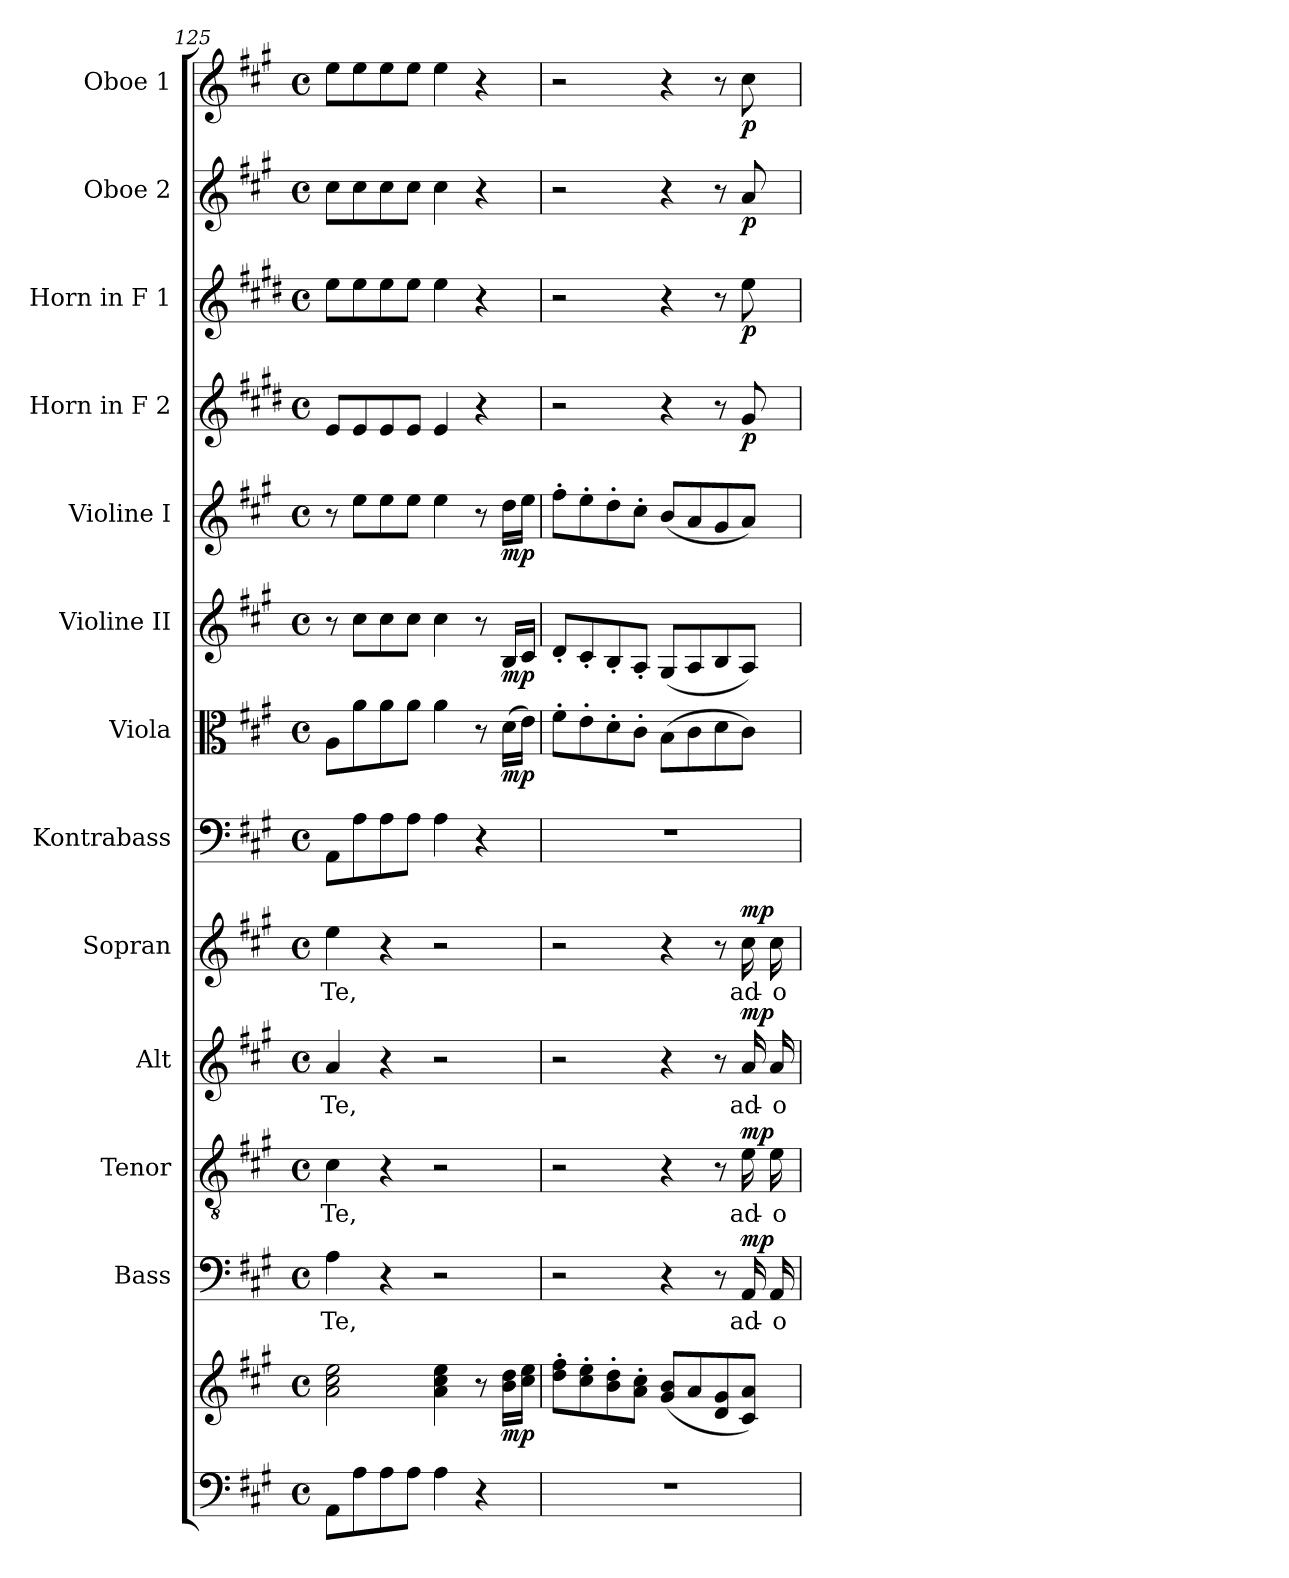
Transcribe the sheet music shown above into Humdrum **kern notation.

**kern	**kern	**dynam	**kern	**text	**dynam	**kern	**text	**dynam	**kern	**text	**dynam	**kern	**text	**dynam	**kern	**kern	**dynam	**kern	**dynam	**kern	**dynam	**kern	**dynam	**kern	**dynam	**kern	**dynam	**kern	**dynam
*part13	*part13	*part13	*part12	*part12	*part12	*part11	*part11	*part11	*part10	*part10	*part10	*part9	*part9	*part9	*part8	*part7	*part7	*part6	*part6	*part5	*part5	*part4	*part4	*part3	*part3	*part2	*part2	*part1	*part1
*staff14	*staff13	*staff13/14	*staff12	*staff12	*staff12	*staff11	*staff11	*staff11	*staff10	*staff10	*staff10	*staff9	*staff9	*staff9	*staff8	*staff7	*staff7	*staff6	*staff6	*staff5	*staff5	*staff4	*staff4	*staff3	*staff3	*staff2	*staff2	*staff1	*staff1
*	*	*	*I"Bass	*	*	*I"Tenor	*	*	*I"Alt	*	*	*I"Sopran	*	*	*I"Kontrabass	*I"Viola	*	*I"Violine II	*	*I"Violine I	*	*I"Horn in F 2	*	*I"Horn in F 1	*	*I"Oboe 2	*	*I"Oboe 1	*
*	*	*	*I'B.	*	*	*I'T.	*	*	*I'A.	*	*	*I'S.	*	*	*I'Kb.	*I'Vla.	*	*I'Vl. II	*	*I'Vl. I	*	*	*	*	*	*I'Ob.. 2	*	*I'Ob. 1	*
*clefF4	*clefG2	*	*clefF4	*	*	*clefGv2	*	*	*clefG2	*	*	*clefG2	*	*	*clefF4	*clefC3	*	*clefG2	*	*clefG2	*	*clefG2	*	*clefG2	*	*clefG2	*	*clefG2	*
*	*	*	*	*	*	*	*	*	*	*	*	*	*	*	*ITrd7c12	*	*	*	*	*	*	*ITrd4c7	*	*ITrd4c7	*	*	*	*	*
*k[f#c#g#]	*k[f#c#g#]	*	*k[f#c#g#]	*	*	*k[f#c#g#]	*	*	*k[f#c#g#]	*	*	*k[f#c#g#]	*	*	*k[f#c#g#]	*k[f#c#g#]	*	*k[f#c#g#]	*	*k[f#c#g#]	*	*k[f#c#g#]	*	*k[f#c#g#]	*	*k[f#c#g#]	*	*k[f#c#g#]	*
*A:	*A:	*	*A:	*	*	*A:	*	*	*A:	*	*	*A:	*	*	*A:	*A:	*	*A:	*	*A:	*	*A:	*	*A:	*	*A:	*	*A:	*
*M4/4	*M4/4	*	*M4/4	*	*	*M4/4	*	*	*M4/4	*	*	*M4/4	*	*	*M4/4	*M4/4	*	*M4/4	*	*M4/4	*	*M4/4	*	*M4/4	*	*M4/4	*	*M4/4	*
*met(c)	*met(c)	*	*met(c)	*	*	*met(c)	*	*	*met(c)	*	*	*met(c)	*	*	*met(c)	*met(c)	*	*met(c)	*	*met(c)	*	*met(c)	*	*met(c)	*	*met(c)	*	*met(c)	*
=125	=125	=125	=125	=125	=125	=125	=125	=125	=125	=125	=125	=125	=125	=125	=125	=125	=125	=125	=125	=125	=125	=125	=125	=125	=125	=125	=125	=125	=125
!	!	!	!	!LO:LY:b	!	!	!LO:LY:b	!	!	!LO:LY:b	!	!	!LO:LY:b	!	!	!	!	!	!	!	!	!	!	!	!	!	!	!	!
8AA\L	2a\ 2cc#\ 2ee\	.	4A\	Te,	.	4c#\	Te,	.	4a/	Te,	.	4ee\	Te,	.	8AAA\L	8A\L	.	8r	.	8r	.	8A/L	.	8a\L	.	8cc#\L	.	8ee\L	.
8A\	.	.	.	.	.	.	.	.	.	.	.	.	.	.	8AA\	8a\	.	8cc#\L	.	8ee\L	.	8A/	.	8a\	.	8cc#\	.	8ee\	.
8A\	.	.	4r	.	.	4r	.	.	4r	.	.	4r	.	.	8AA\	8a\	.	8cc#\	.	8ee\	.	8A/	.	8a\	.	8cc#\	.	8ee\	.
8A\J	.	.	.	.	.	.	.	.	.	.	.	.	.	.	8AA\J	8a\J	.	8cc#\J	.	8ee\J	.	8A/J	.	8a\J	.	8cc#\J	.	8ee\J	.
4A\	4a\ 4cc#\ 4ee\	.	2r	.	.	2r	.	.	2r	.	.	2r	.	.	4AA\	4a\	.	4cc#\	.	4ee\	.	4A/	.	4a\	.	4cc#\	.	4ee\	.
4r	8r	.	.	.	.	.	.	.	.	.	.	.	.	.	4r	8r	.	8r	.	8r	.	4r	.	4r	.	4r	.	4r	.
!	!	!LO:DY:b	!	!	!	!	!	!	!	!	!	!	!	!	!	!	!LO:DY:b	!	!LO:DY:b	!	!LO:DY:b	!	!	!	!	!	!	!	!
.	16b\ 16dd\LL	mp	.	.	.	.	.	.	.	.	.	.	.	.	.	(>16d\LL	mp	16B/LL	mp	16dd\LL	mp	.	.	.	.	.	.	.	.
.	16cc#\ 16ee\JJ	.	.	.	.	.	.	.	.	.	.	.	.	.	.	16e\JJ)	.	16c#/JJ	.	16ee\JJ	.	.	.	.	.	.	.	.	.
=126	=126	=126	=126	=126	=126	=126	=126	=126	=126	=126	=126	=126	=126	=126	=126	=126	=126	=126	=126	=126	=126	=126	=126	=126	=126	=126	=126	=126	=126
1r	8dd\'> 8ff#\'>L	.	2r	.	.	2r	.	.	2r	.	.	2r	.	.	1r	8f#'>\L	.	8d'</L	.	8ff#'>\L	.	2r	.	2r	.	2r	.	2r	.
.	8cc#\'> 8ee\'>	.	.	.	.	.	.	.	.	.	.	.	.	.	.	8e'>\	.	8c#'</	.	8ee'>\	.	.	.	.	.	.	.	.	.
.	8b\'> 8dd\'>	.	.	.	.	.	.	.	.	.	.	.	.	.	.	8d'>\	.	8B'</	.	8dd'>\	.	.	.	.	.	.	.	.	.
.	8a\'> 8cc#\'>J	.	.	.	.	.	.	.	.	.	.	.	.	.	.	8c#'>\J	.	8A'</J	.	8cc#'>\J	.	.	.	.	.	.	.	.	.
.	(<8g#/ 8b/L	.	4r	.	.	4r	.	.	4r	.	.	4r	.	.	.	(>8B\L	.	(<8G#/L	.	(<8b/L	.	4r	.	4r	.	4r	.	4r	.
.	8a/	.	.	.	.	.	.	.	.	.	.	.	.	.	.	8c#\	.	8A/	.	8a/	.	.	.	.	.	.	.	.	.
.	8d/ 8g#/	.	8r	.	.	8r	.	.	8r	.	.	8r	.	.	.	8d\	.	8B/	.	8g#/	.	8r	.	8r	.	8r	.	8r	.
!	!	!	!	!LO:LY:b	!LO:DY:a	!	!LO:LY:b	!LO:DY:a	!	!LO:LY:b	!LO:DY:a	!	!LO:LY:b	!LO:DY:a	!	!	!	!	!	!	!	!	!LO:DY:b	!	!LO:DY:b	!	!LO:DY:b	!	!LO:DY:b
.	8c#/ 8a/J)	.	16AA/	ad-	mp	16e\	ad-	mp	16a/	ad-	mp	16cc#\	ad-	mp	.	8c#\J)	.	8A/J)	.	8a/J)	.	8c#/	p	8a\	p	8a/	p	8cc#\	p
!	!	!	!	!LO:LY:b	!	!	!LO:LY:b	!	!	!LO:LY:b	!	!	!LO:LY:b	!	!	!	!	!	!	!	!	!	!	!	!	!	!	!	!
.	.	.	16AA/	-o-	.	16e\	-o-	.	16a/	-o-	.	16cc#\	-o-	.	.	.	.	.	.	.	.	.	.	.	.	.	.	.	.
=	=	=	=	=	=	=	=	=	=	=	=	=	=	=	=	=	=	=	=	=	=	=	=	=	=	=	=	=	=
*-	*-	*-	*-	*-	*-	*-	*-	*-	*-	*-	*-	*-	*-	*-	*-	*-	*-	*-	*-	*-	*-	*-	*-	*-	*-	*-	*-	*-	*-
